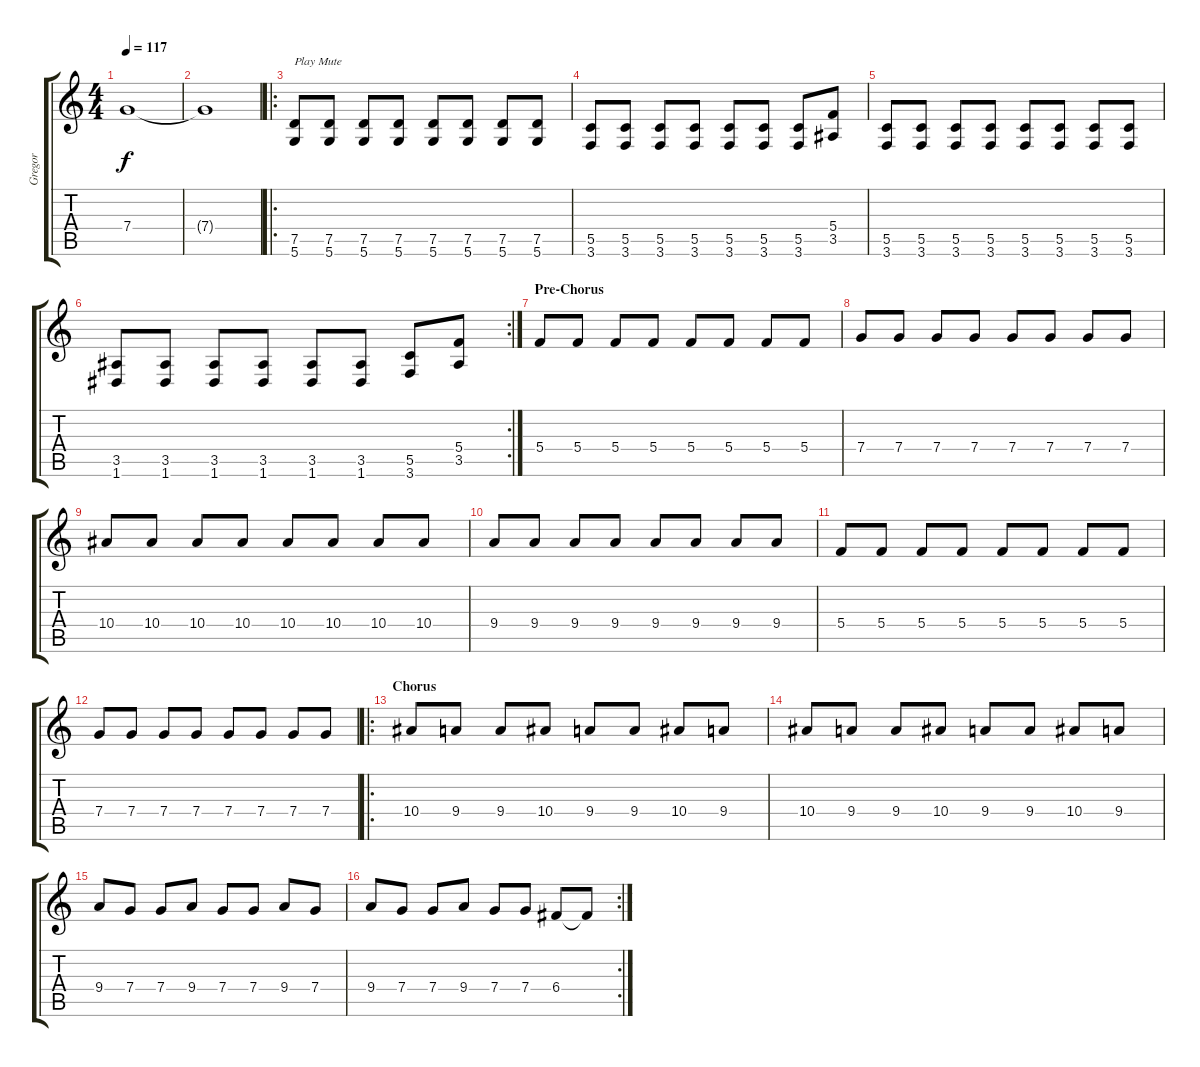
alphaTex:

\track ("Gregor" "Gregor") {instrument distortionguitar}
\staff {score tabs}
\tuning (D4 A3 F3 C3 G2 D2) {hide}
\ts (4 4)
\tempo 117
\clef g2
\ks c
7.4{t}.1{dy f} |
7.4{t}.1 |
\ro
(7.5 5.6).8{txt "Play Mute"} (7.5 5.6).8 (7.5 5.6).8 (7.5 5.6).8 (7.5 5.6).8 (7.5 5.6).8 (7.5 5.6).8 (7.5 5.6).8 |
(5.5 3.6).8 (5.5 3.6).8 (5.5 3.6).8 (5.5 3.6).8 (5.5 3.6).8 (5.5 3.6).8 (5.5 3.6).8 (5.4 3.5).8 |
(5.5 3.6).8 (5.5 3.6).8 (5.5 3.6).8 (5.5 3.6).8 (5.5 3.6).8 (5.5 3.6).8 (5.5 3.6).8 (5.5 3.6).8 |
\rc 2
(3.5 1.6).8 (3.5 1.6).8 (3.5 1.6).8 (3.5 1.6).8 (3.5 1.6).8 (3.5 1.6).8 (5.5 3.6).8 (5.4 3.5).8 |
\section ("" "Pre-Chorus")
5.4.8 5.4.8 5.4.8 5.4.8 5.4.8 5.4.8 5.4.8 5.4.8 |
7.4.8 7.4.8 7.4.8 7.4.8 7.4.8 7.4.8 7.4.8 7.4.8 |
10.4.8 10.4.8 10.4.8 10.4.8 10.4.8 10.4.8 10.4.8 10.4.8 |
9.4.8 9.4.8 9.4.8 9.4.8 9.4.8 9.4.8 9.4.8 9.4.8 |
5.4.8 5.4.8 5.4.8 5.4.8 5.4.8 5.4.8 5.4.8 5.4.8 |
7.4.8 7.4.8 7.4.8 7.4.8 7.4.8 7.4.8 7.4.8 7.4.8 |
\ro
\section ("" "Chorus")
10.4.8 9.4.8 9.4.8 10.4.8 9.4.8 9.4.8 10.4.8 9.4.8 |
10.4.8 9.4.8 9.4.8 10.4.8 9.4.8 9.4.8 10.4.8 9.4.8 |
9.4.8 7.4.8 7.4.8 9.4.8 7.4.8 7.4.8 9.4.8 7.4.8 |
\rc 2
9.4.8 7.4.8 7.4.8 9.4.8 7.4.8 7.4.8 6.4.8 6.4{t}.8
